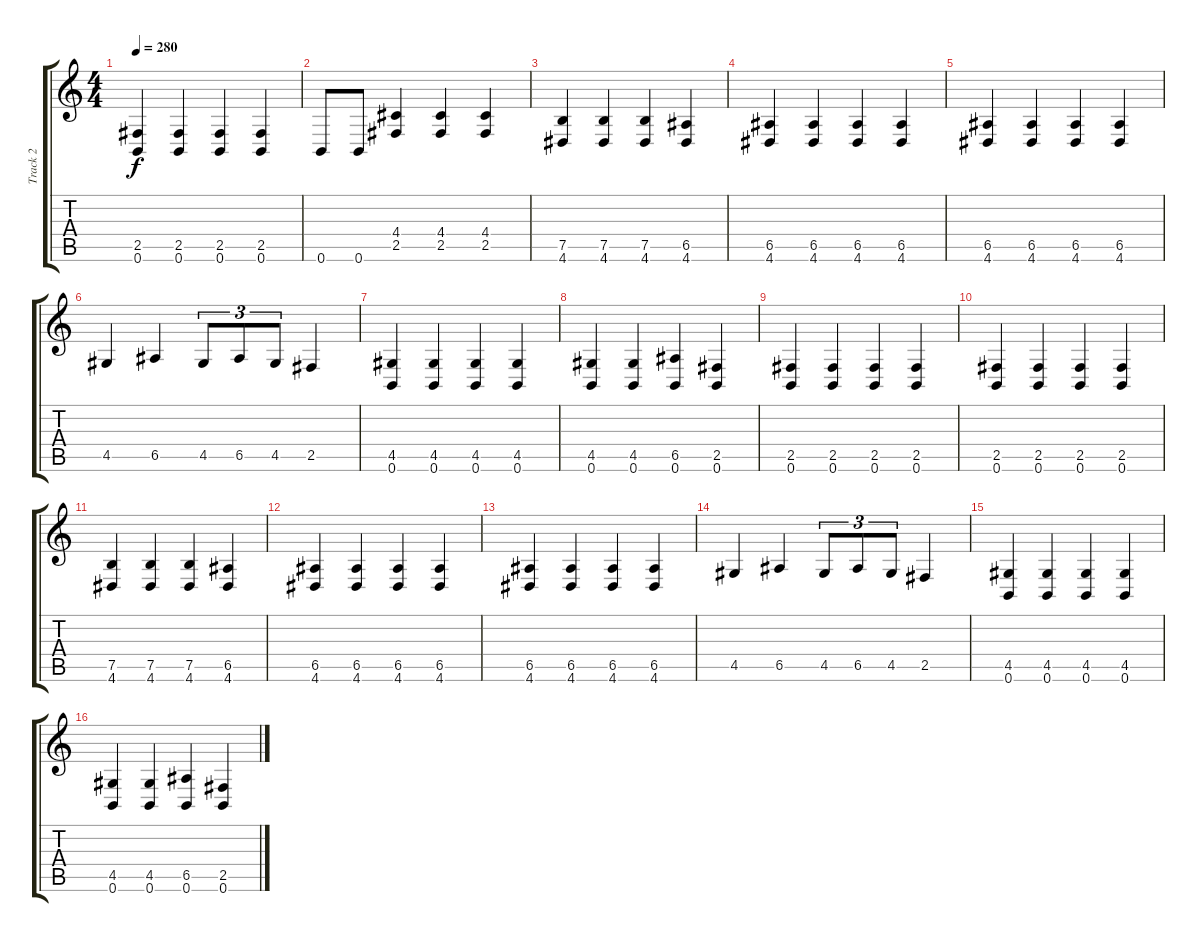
\track ("Track 2" "Track 2") {instrument distortionguitar}
\staff {score tabs}
\tuning (B3 Gb3 D3 A2 E2 B1) {hide}
\ts (4 4)
\tempo 280
\clef g2
\ks c
(2.5 0.6).4{dy f} (2.5 0.6).4 (2.5 0.6).4 (2.5 0.6).4 |
0.6.8 0.6.8 (4.4 2.5).4 (4.4 2.5).4 (4.4 2.5).4 |
(7.5 4.6).4 (7.5 4.6).4 (7.5 4.6).4 (6.5 4.6).4 |
(6.5 4.6).4 (6.5 4.6).4 (6.5 4.6).4 (6.5 4.6).4 |
(6.5 4.6).4 (6.5 4.6).4 (6.5 4.6).4 (6.5 4.6).4 |
4.5.4 6.5.4 4.5.8{tu (3 2)} 6.5.8{tu (3 2)} 4.5.8{tu (3 2)} 2.5.4 |
(4.5 0.6).4 (4.5 0.6).4 (4.5 0.6).4 (4.5 0.6).4 |
(4.5 0.6).4 (4.5 0.6).4 (6.5 0.6).4 (2.5 0.6).4 |
(2.5 0.6).4 (2.5 0.6).4 (2.5 0.6).4 (2.5 0.6).4 |
(2.5 0.6).4 (2.5 0.6).4 (2.5 0.6).4 (2.5 0.6).4 |
(7.5 4.6).4 (7.5 4.6).4 (7.5 4.6).4 (6.5 4.6).4 |
(6.5 4.6).4 (6.5 4.6).4 (6.5 4.6).4 (6.5 4.6).4 |
(6.5 4.6).4 (6.5 4.6).4 (6.5 4.6).4 (6.5 4.6).4 |
4.5.4 6.5.4 4.5.8{tu (3 2)} 6.5.8{tu (3 2)} 4.5.8{tu (3 2)} 2.5.4 |
(4.5 0.6).4 (4.5 0.6).4 (4.5 0.6).4 (4.5 0.6).4 |
(4.5 0.6).4 (4.5 0.6).4 (6.5 0.6).4 (2.5 0.6).4
